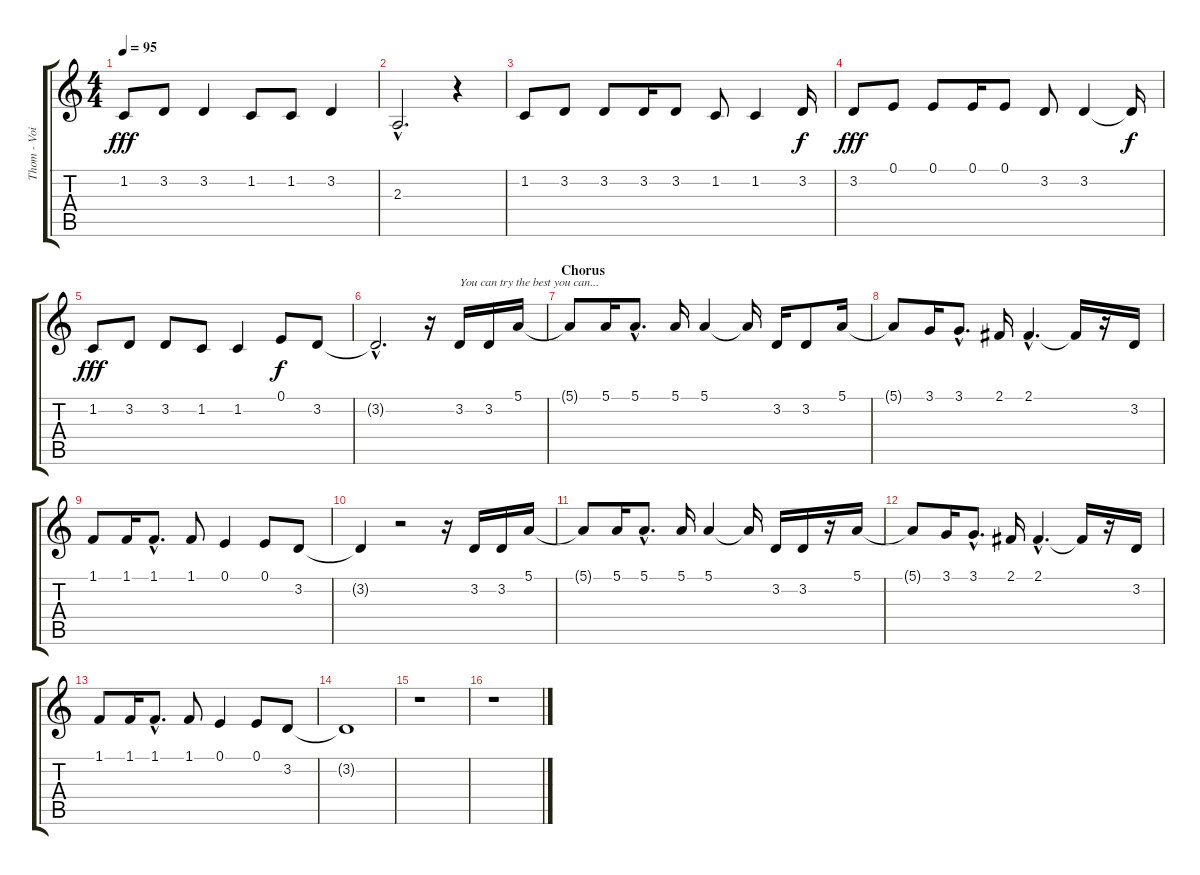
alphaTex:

\track ("Thom - Voice" "Thom - Voi") {instrument cello}
\staff {score tabs}
\tuning (E4 B3 G3 D3 A2 E2) {hide}
\ts (4 4)
\tempo 95
\clef g2
\ks c
1.2.8{dy fff} 3.2.8 3.2.4 1.2.8 1.2.8 3.2.4 |
2.3{hac}.2{d} r.4 |
1.2.8 3.2.8 3.2.8 3.2.16 3.2.8 1.2.8 1.2.4 3.2.16{dy f} |
3.2.8{dy fff} 0.1.8 0.1.8 0.1.16 0.1.8 3.2.8 3.2.4 3.2{t}.16{dy f} |
1.2.8{dy fff} 3.2.8 3.2.8 1.2.8 1.2.4 0.1.8{dy f} 3.2.8 |
3.2{hac t}.2{d} r.16 3.2.16{txt "You can try the best you can..."} 3.2.16 5.1.16 |
\section ("" "Chorus")
5.1{t}.8 5.1.16 5.1{hac}.8{d} 5.1.16 5.1.4 5.1{t}.16 3.2.16 3.2.8 5.1.16 |
5.1{t}.8 3.1.16 3.1{hac}.8{d} 2.1.16 2.1{hac}.4{d} 2.1{t}.16 r.16 3.2.16 |
1.1.8 1.1.16 1.1{hac}.8{d} 1.1.8 0.1.4 0.1.8 3.2.8 |
3.2{t}.4 r.2 r.16 3.2.16 3.2.16 5.1.16 |
5.1{t}.8 5.1.16 5.1{hac}.8{d} 5.1.16 5.1.4 5.1{t}.16 3.2.16 3.2.16 r.16 5.1.16 |
5.1{t}.8 3.1.16 3.1{hac}.8{d} 2.1.16 2.1{hac}.4{d} 2.1{t}.16 r.16 3.2.16 |
1.1.8 1.1.16 1.1{hac}.8{d} 1.1.8 0.1.4 0.1.8 3.2.8 |
3.2{t}.1 |
r.1 |
r.1
